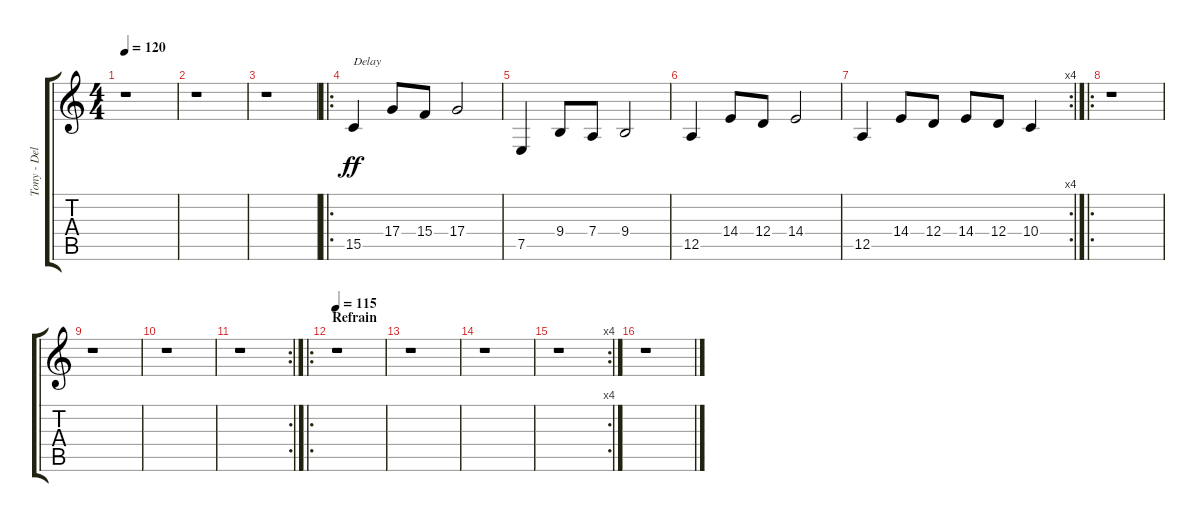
\track ("Tony - Delay" "Tony - Del") {instrument fx7echoes}
\staff {score tabs}
\tuning (E4 B3 G3 D3 A2 E2) {hide}
\ts (4 4)
\tempo 120
\clef g2
\ks c
r.1{dy ff} |
r.1 |
r.1 |
\ro
15.5.4{txt "Delay"} 17.4.8 15.4.8 17.4.2 |
7.5.4 9.4.8 7.4.8 9.4.2 |
12.5.4 14.4.8 12.4.8 14.4.2 |
\rc 4
12.5.4 14.4.8 12.4.8 14.4.8 12.4.8 10.4.4 |
\ro
r.1 |
r.1 |
r.1 |
\rc 2
r.1 |
\ro
\section ("" "Refrain")
\tempo 115
r.1 |
r.1 |
r.1 |
\rc 4
r.1 |
r.1
